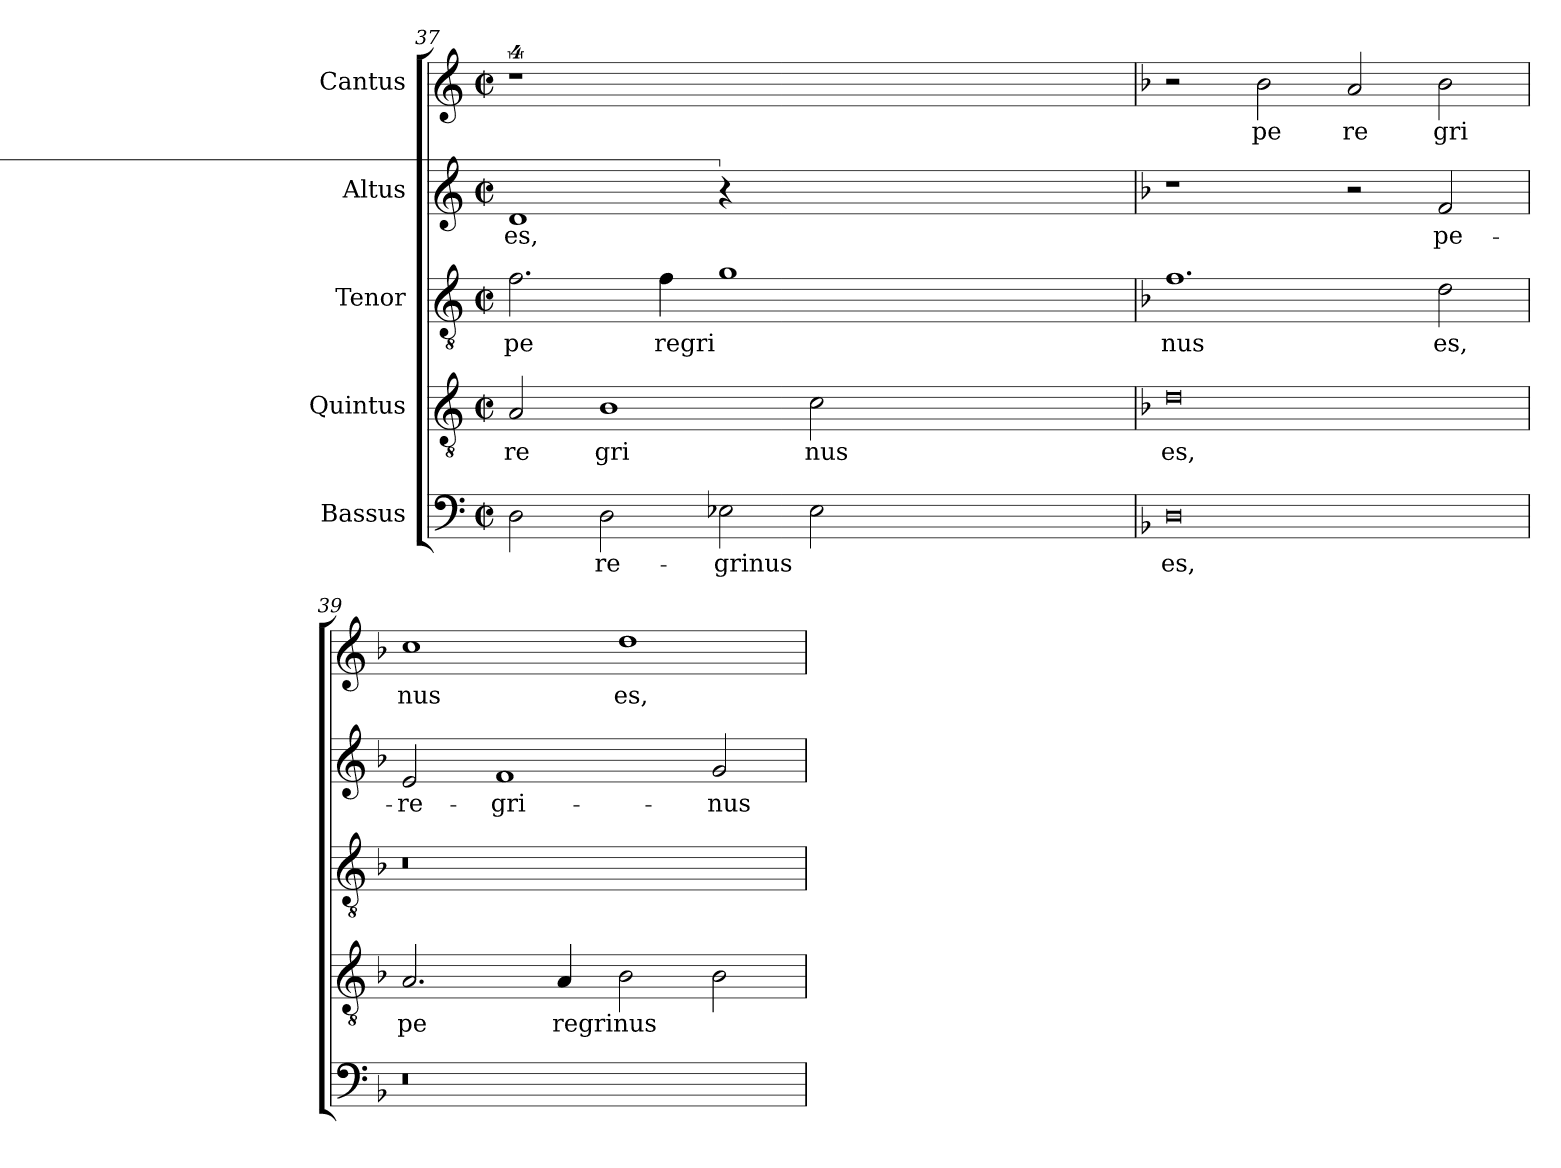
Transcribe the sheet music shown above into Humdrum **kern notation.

**kern	**text	**kern	**text	**kern	**text	**kern	**text	**kern	**text
*part5	*part5	*part4	*part4	*part3	*part3	*part2	*part2	*part1	*part1
*staff5	*staff5	*staff4	*staff4	*staff3	*staff3	*staff2	*staff2	*staff1	*staff1
*I"Bassus	*	*I"Quintus	*	*I"Tenor	*	*I"Altus	*	*I"Cantus	*
*clefF4	*	*clefGv2	*	*clefGv2	*	*clefG2	*	*clefG2	*
*k[]	*	*k[]	*	*k[]	*	*k[]	*	*k[]	*
*C:	*	*C:	*	*C:	*	*C:	*	*C:	*
*M2/2	*	*M2/2	*	*M2/2	*	*M2/2	*	*M2/2	*
*met(c|)	*	*met(c|)	*	*met(c|)	*	*met(c|)	*	*met(c|)	*
=37	=37	=37	=37	=37	=37	=37	=37	=37	=37
!	!	!	!LO:LY:b:cj	!	!LO:LY:b:cj	!	!LO:LY:b:cj	!	!
2D\	.	2A/	re	2.f\	pe	1d	es,	4%9r	.
!	!LO:LY:b:cj	!	!LO:LY:b:cj	!	!	!	!	!	!
2D\	-re-	1B	gri	.	.	.	.	.	.
!	!	!	!	!	!LO:LY:b	!	!	!	!
.	.	.	.	4f\	regri	.	.	.	.
!	!LO:LY:b	!	!	!	!	!LO:N:vis=1	!	!	!
2E-X\	-grinus	.	.	1g	.	4%9r	.	.	.
!	!	!	!LO:LY:b:cj	!	!	!	!	!	!
2E-\	.	2c\	nus	.	.	.	.	.	.
1ryy	.	1ryy	.	1ryy	.	.	.	.	.
.	.	.	.	.	.	.	.	1ryy	.
4ryy	.	4ryy	.	4ryy	.	.	.	.	.
!!LO:PB:g=z
=38	=38	=38	=38	=38	=38	=38	=38	=38	=38
*k[b-]	*	*k[b-]	*	*k[b-]	*	*k[b-]	*	*k[b-]	*
*F:	*	*F:	*	*F:	*	*F:	*	*F:	*
!	!LO:LY:b:cj	!	!LO:LY:b:cj	!	!LO:LY:b:cj	!	!	!	!
0D	es,	0d	es,	1.f	nus	1r	.	2r	.
!	!	!	!	!	!	!	!	!	!LO:LY:b:cj
.	.	.	.	.	.	.	.	2b-\	pe
!	!	!	!	!	!	!	!	!	!LO:LY:b:cj
.	.	.	.	.	.	2r	.	2a/	re
!	!	!	!	!	!LO:LY:b:cj	!	!LO:LY:b:cj	!	!LO:LY:b:cj
.	.	.	.	2d\	es,	2f/	pe-	2b-\	gri
=39	=39	=39	=39	=39	=39	=39	=39	=39	=39
!	!	!	!LO:LY:b:cj	!	!	!	!LO:LY:b:cj	!	!LO:LY:b:cj
0r	.	2.A/	pe	0r	.	2e/	-re-	1cc	nus
!	!	!	!	!	!	!	!LO:LY:b:cj	!	!
.	.	.	.	.	.	1f	-gri-	.	.
!	!	!	!LO:LY:b	!	!	!	!	!	!
.	.	4A/	regrinus	.	.	.	.	.	.
!	!	!	!	!	!	!	!	!	!LO:LY:b:cj
.	.	2B-\	.	.	.	.	.	1dd	es,
!	!	!	!	!	!	!	!LO:LY:b:cj	!	!
.	.	2B-\	.	.	.	2g/	-nus	.	.
=	=	=	=	=	=	=	=	=	=
*-	*-	*-	*-	*-	*-	*-	*-	*-	*-
